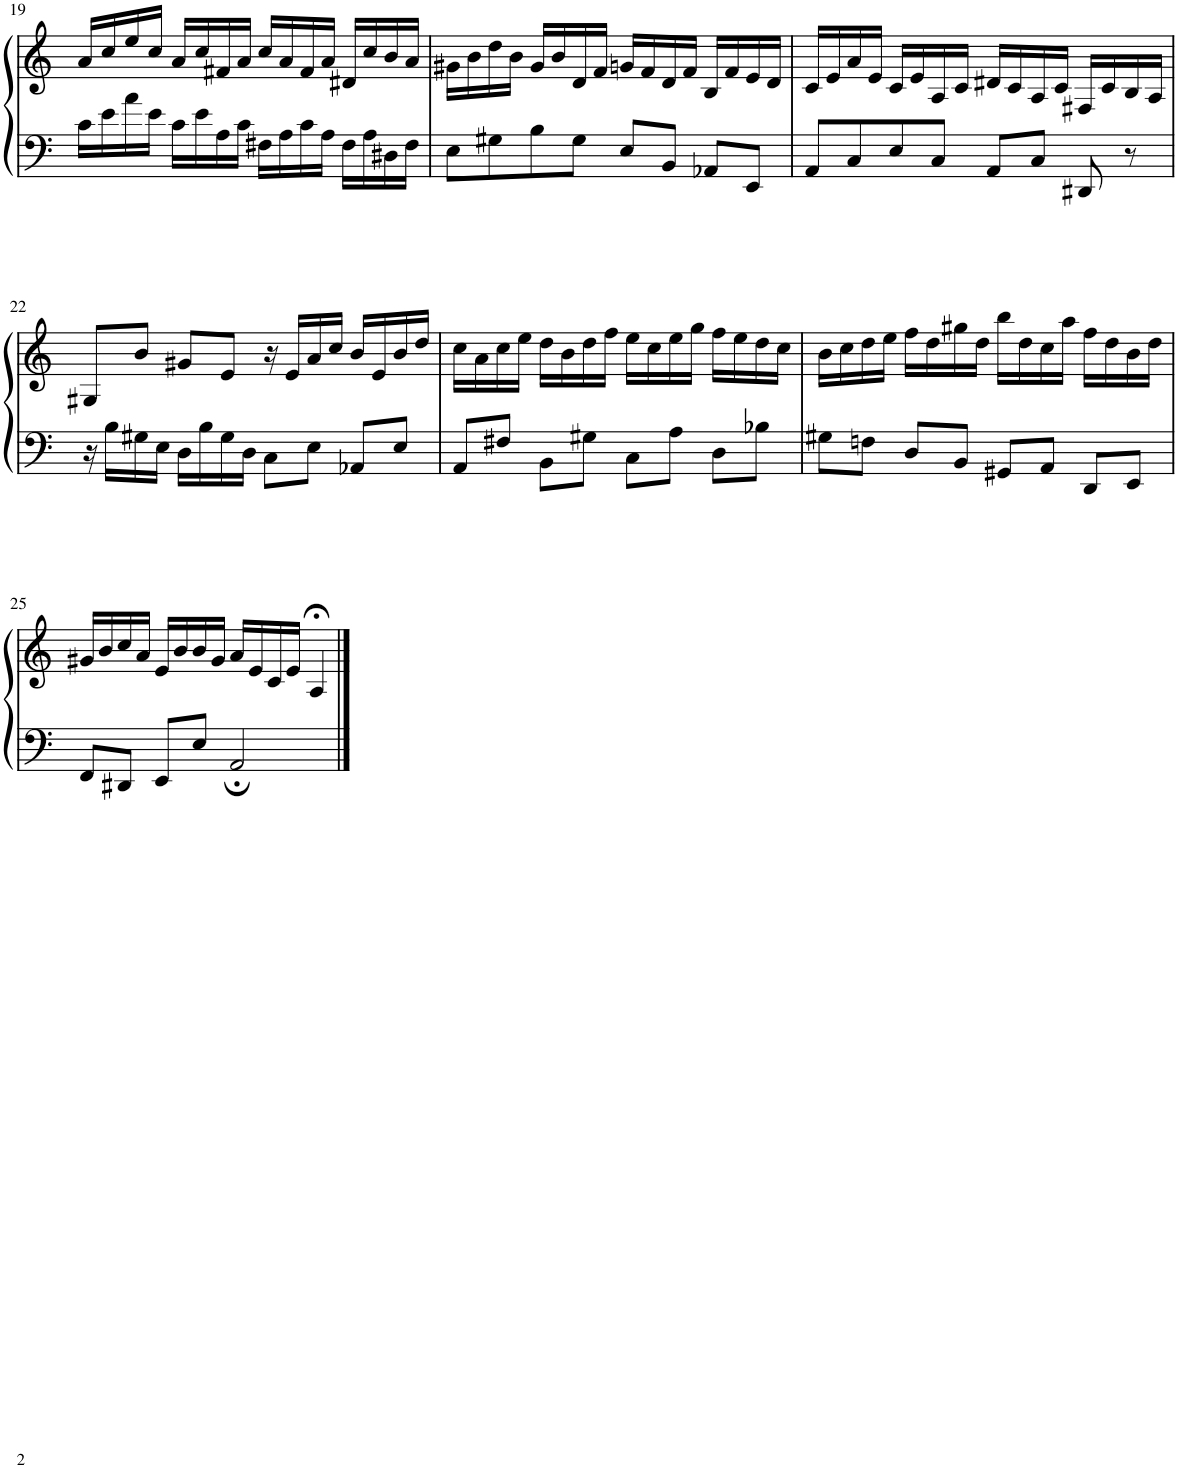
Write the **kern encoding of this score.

**kern	**kern
*part1	*part1
*staff2	*staff1
*I"Piano	*
*I'Pno	*
!!LO:PB:g=z
*clefF4	*clefG2
*k[]	*k[]
=19	=19
16c\LL	16a/LL
16e\	16cc/
16a\	16ee/
16e\JJ	16cc/JJ
16c\LL	16a/LL
16e\	16cc/
16A\	16f#X/
16c\JJ	16a/JJ
16F#X\LL	16cc/LL
16A\	16a/
16c\	16f#/
16A\JJ	16a/JJ
16F#\LL	16d#X/LL
16A\	16cc/
16D#X\	16b/
16F#\JJ	16a/JJ
=20	=20
8E\L	16g#X\LL
.	16b\
8G#X\	16dd\
.	16b\JJ
8B\	16g#/LL
.	16b/
8G#\J	16d/
.	16f/JJ
8E/L	16gn/LL
.	16f/
8BB/J	16d/
.	16f/JJ
8AA-X/L	16B/LL
.	16f/
8EE/J	16e/
.	16d/JJ
=21	=21
8AA/L	16c/LL
.	16e/
8C/	16a/
.	16e/JJ
8E/	16c/LL
.	16e/
8C/J	16A/
.	16c/JJ
8AA/L	16d#X/LL
.	16c/
8C/J	16A/
.	16c/JJ
8DD#X/	16F#X/LL
.	16c/
8r	16B/
.	16A/JJ
!!LO:LB:g=z
=22	=22
16r	8G#X/L
16B\LL	.
16G#X\	8b/J
16E\JJ	.
16D\LL	8g#X/L
16B\	.
16G#\	8e/J
16D\JJ	.
8C\L	16r
.	16e/LL
8E\J	16a/
.	16cc/JJ
8AA-X/L	16b/LL
.	16e/
8E/J	16b/
.	16dd/JJ
=23	=23
8AA/L	16cc\LL
.	16a\
8F#X/J	16cc\
.	16ee\JJ
8BB\L	16dd\LL
.	16b\
8G#X\J	16dd\
.	16ff\JJ
8C\L	16ee\LL
.	16cc\
8A\J	16ee\
.	16gg\JJ
8D\L	16ff\LL
.	16ee\
8B-X\J	16dd\
.	16cc\JJ
=24	=24
8G#X\L	16b\LL
.	16cc\
8Fn\J	16dd\
.	16ee\JJ
8D/L	16ff\LL
.	16dd\
8BB/J	16gg#X\
.	16dd\JJ
8GG#X/L	16bb\LL
.	16dd\
8AA/J	16cc\
.	16aa\JJ
8DD/L	16ff\LL
.	16dd\
8EE/J	16b\
.	16dd\JJ
!!LO:LB:g=z
=25	=25
8FF/L	16g#X/LL
.	16b/
8DD#X/J	16cc/
.	16a/JJ
8EE/L	16e/LL
.	16b/
8E/J	16b/
.	16g#/JJ
2AA;/	16a/LL
.	16e/
.	16c/
.	16e/JJ
.	4A;</
==	==
*-	*-
